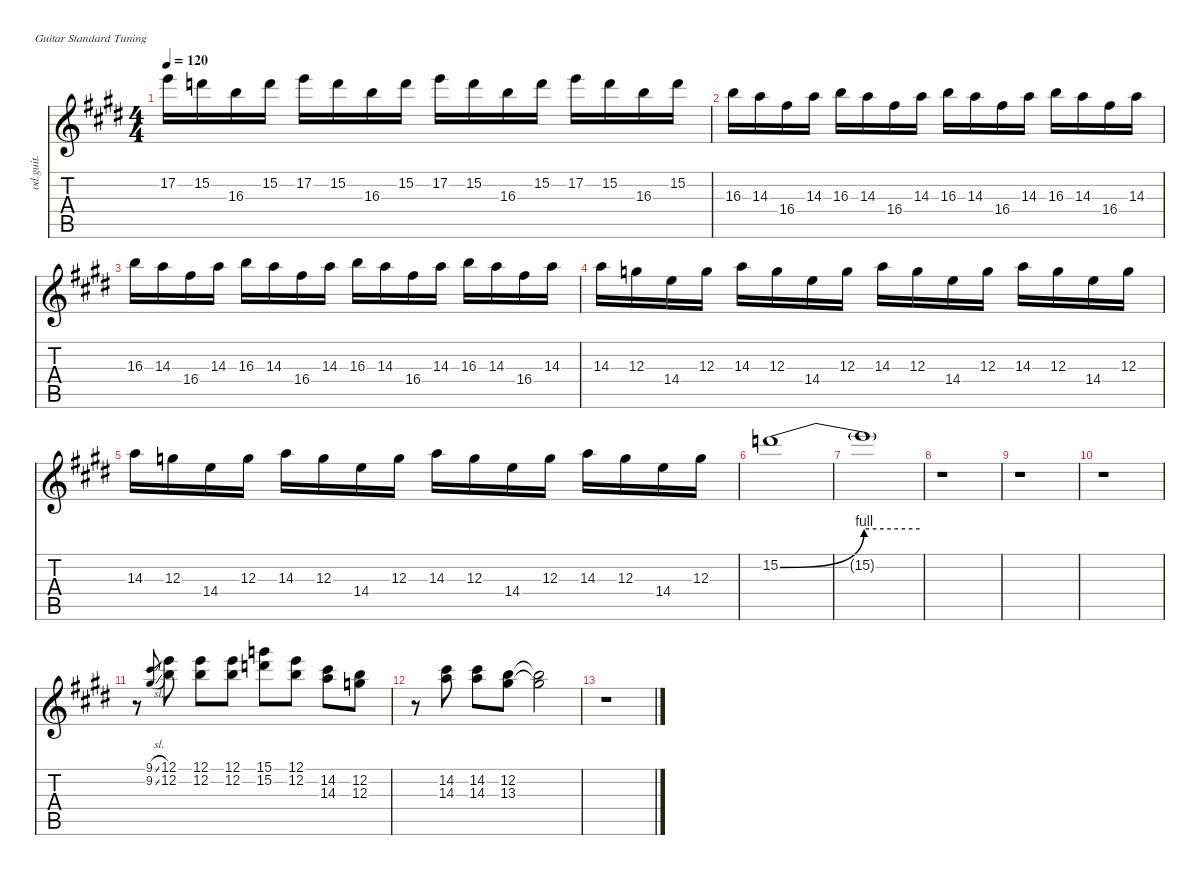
\defaultSystemsLayout 4
\hideDynamics
\bracketExtendMode nobrackets
\track ("Guitar1" "od.guit.") {instrument overdrivenguitar}
\staff {score tabs}
\tuning (E4 B3 G3 D3 A2 E2)
\ts (4 4)
\tempo 120
\clef g2
\ks e
17.2{acc forcenatural}.16{dy f beam Down} 15.2{acc forcenatural}.16{beam Down} 16.3{acc forcenatural}.16{beam Down} 15.2{acc forcenatural}.16{beam Down} 17.2{acc forcenatural}.16{beam Down} 15.2{acc forcenatural}.16{beam Down} 16.3{acc forcenatural}.16{beam Down} 15.2{acc forcenatural}.16{beam Down} 17.2{acc forcenatural}.16{beam Down} 15.2{acc forcenatural}.16{beam Down} 16.3{acc forcenatural}.16{beam Down} 15.2{acc forcenatural}.16{beam Down} 17.2{acc forcenatural}.16{beam Down} 15.2{acc forcenatural}.16{beam Down} 16.3{acc forcenatural}.16{beam Down} 15.2{acc forcenatural}.16{beam Down} |
16.3{acc forcenatural}.16{beam Down} 14.3{acc forcenatural}.16{beam Down} 16.4{acc #}.16{beam Down} 14.3{acc forcenatural}.16{beam Down} 16.3{acc forcenatural}.16{beam Down} 14.3{acc forcenatural}.16{beam Down} 16.4{acc #}.16{beam Down} 14.3{acc forcenatural}.16{beam Down} 16.3{acc forcenatural}.16{beam Down} 14.3{acc forcenatural}.16{beam Down} 16.4{acc #}.16{beam Down} 14.3{acc forcenatural}.16{beam Down} 16.3{acc forcenatural}.16{beam Down} 14.3{acc forcenatural}.16{beam Down} 16.4{acc #}.16{beam Down} 14.3{acc forcenatural}.16{beam Down} |
16.3{acc forcenatural}.16{beam Down} 14.3{acc forcenatural}.16{beam Down} 16.4{acc #}.16{beam Down} 14.3{acc forcenatural}.16{beam Down} 16.3{acc forcenatural}.16{beam Down} 14.3{acc forcenatural}.16{beam Down} 16.4{acc #}.16{beam Down} 14.3{acc forcenatural}.16{beam Down} 16.3{acc forcenatural}.16{beam Down} 14.3{acc forcenatural}.16{beam Down} 16.4{acc #}.16{beam Down} 14.3{acc forcenatural}.16{beam Down} 16.3{acc forcenatural}.16{beam Down} 14.3{acc forcenatural}.16{beam Down} 16.4{acc #}.16{beam Down} 14.3{acc forcenatural}.16{beam Down} |
14.3{acc forcenatural}.16{beam Down} 12.3{acc forcenatural}.16{beam Down} 14.4{acc forcenatural}.16{beam Down} 12.3{acc forcenatural}.16{beam Down} 14.3{acc forcenatural}.16{beam Down} 12.3{acc forcenatural}.16{beam Down} 14.4{acc forcenatural}.16{beam Down} 12.3{acc forcenatural}.16{beam Down} 14.3{acc forcenatural}.16{beam Down} 12.3{acc forcenatural}.16{beam Down} 14.4{acc forcenatural}.16{beam Down} 12.3{acc forcenatural}.16{beam Down} 14.3{acc forcenatural}.16{beam Down} 12.3{acc forcenatural}.16{beam Down} 14.4{acc forcenatural}.16{beam Down} 12.3{acc forcenatural}.16{beam Down} |
14.3{acc forcenatural}.16{beam Down} 12.3{acc forcenatural}.16{beam Down} 14.4{acc forcenatural}.16{beam Down} 12.3{acc forcenatural}.16{beam Down} 14.3{acc forcenatural}.16{beam Down} 12.3{acc forcenatural}.16{beam Down} 14.4{acc forcenatural}.16{beam Down} 12.3{acc forcenatural}.16{beam Down} 14.3{acc forcenatural}.16{beam Down} 12.3{acc forcenatural}.16{beam Down} 14.4{acc forcenatural}.16{beam Down} 12.3{acc forcenatural}.16{beam Down} 14.3{acc forcenatural}.16{beam Down} 12.3{acc forcenatural}.16{beam Down} 14.4{acc forcenatural}.16{beam Down} 12.3{acc forcenatural}.16{beam Down} |
15.2{be (bend 0 0 60 4) acc forcenatural}.1{beam Down} |
15.2{be (hold 0 4 60 4) t}.1{beam Down} |
r.1{beam Down} |
r.1{beam Down} |
r.1{beam Down} |
r.8{beam Down} (9.1{sl acc #} 9.2{sl acc #}).8{gr dy mf beam Up} (12.1{acc forcenatural} 12.2{acc forcenatural}).8{dy f beam Down} (12.1{acc forcenatural} 12.2{acc forcenatural}).8{beam Down} (12.1{acc forcenatural} 12.2{acc forcenatural}).8{beam Down} (15.1{acc forcenatural} 15.2{acc forcenatural}).8{beam Down} (12.1{acc forcenatural} 12.2{acc forcenatural}).8{beam Down} (14.2{acc #} 14.3{acc forcenatural}).8{beam Down} (12.2{acc forcenatural} 12.3{acc forcenatural}).8{beam Down} |
r.8{beam Down} (14.2{acc #} 14.3{acc forcenatural}).8{beam Down} (14.2{acc #} 14.3{acc forcenatural}).8{beam Down} (12.2{acc forcenatural} 13.3{acc #}).8{beam Down} (12.2{t acc forcenatural} 13.3{t acc #}).2{beam Down} |
r.1{beam Down}
